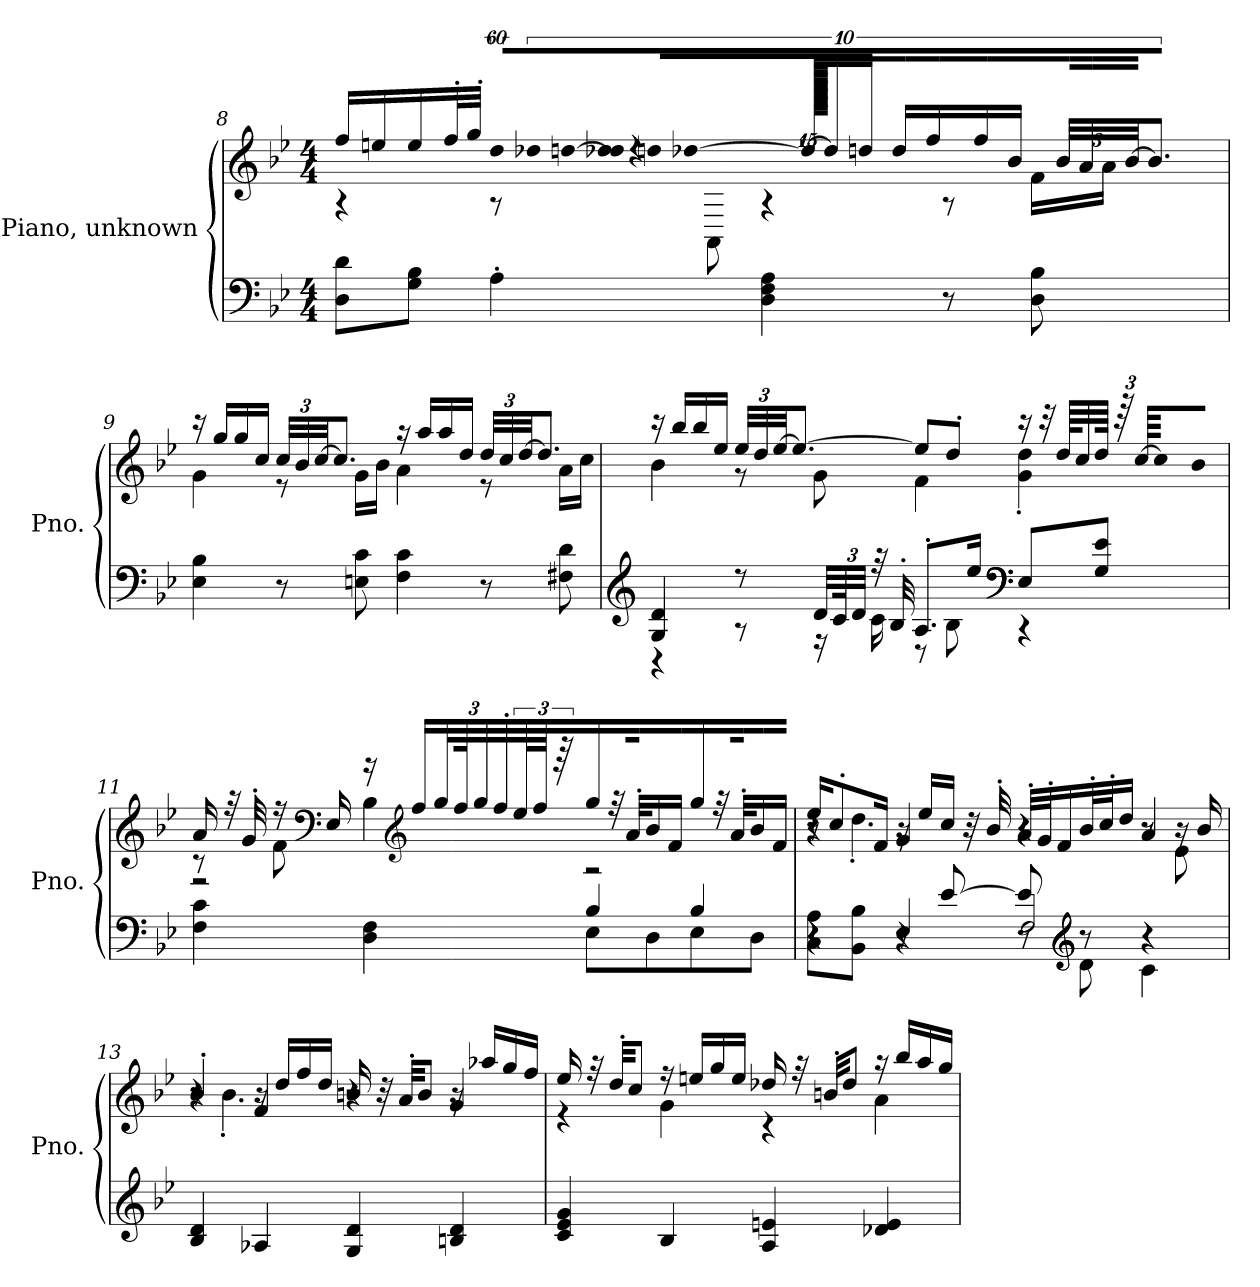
**kern	**kern
*part1	*part1
*staff2	*staff1
*I"Piano, unknown	*
*I'Pno.	*
!!LO:LB:g=z
*clefF4	*clefG2
*k[b-e-]	*k[b-e-]
*M4/4	*M4/4
=8	=8
*	*^
8D\ 8d\L	16ff/LL	4r
.	16een/	.
8G\ 8B-\J	16ee/	.
.	32ff'/L	.
.	32gg'/JJJ	.
!	!LO:N:vis=32	!
4A'\	1920%53dd/LLL	8r
!	!LO:N:vis=64	!
.	640%9dd-X/L	.
!	!LO:N:vis=64	!
.	[640%9ddn/	.
!	!LO:N:vis=64	!
.	640%9dd-X/ 640%9dd/]JJJJ	.
!	!LO:N:vis=64	!
.	640%9r	.
!	!LO:N:vis=64	!
.	640%9ddn/KLLL	.
.	[480%13dd-X/J	.
.	1920dd-/_	8AA\
.	16dd-/]	.
.	16ddn/JJ	.
4D\ 4F\ 4A\	.	4r
.	16dd/LL	.
.	16ff/	.
.	16ff/	.
.	16b-/JJ	.
8r	.	8r
*	*Xbrackettup	*
.	48b-/LLL	.
.	48a/	.
.	[48b-/JJ	.
.	8.b-/J]	.
8D\ 8B-\	.	16f\LL
.	.	16a\JJ
1920ryy	.	1920ryy
!!LO:PB:g=z	!!
=9	=9	=9
4E-\ 4B-\	16r	4g\
.	16gg/LL	.
.	16gg/	.
.	16cc/JJ	.
8r	48cc/LLL	8r
.	48b-/	.
.	[48cc/JJ	.
.	8.cc/J]	.
8En\ 8c\	.	16g\LL
.	.	16b-\JJ
4F\ 4c\	16r	4a\
.	16aa/LL	.
.	16aa/	.
.	16dd/JJ	.
8r	48dd/LLL	8r
.	48cc/	.
.	[48dd/JJ	.
.	8.dd/J]	.
8F#X\ 8d\	.	16a\LL
.	.	16cc\JJ
!!LO:LB:g=z	!!
=10	=10	=10
*clefG2	*	*
*^	*	*
4G/ 4d/	4r	16r	4b-\
.	.	16bb-/LL	.
.	.	16bb-/	.
.	.	16ee-/JJ	.
8r	8r	48ee-/LLL	8r
.	.	48dd/	.
.	.	[48ee-/JJ	.
.	.	8.ee-/J_	.
32d/LLL	16r	.	8g\
*Xbrackettup	*	*	*
96c/K	.	.	.
48d/JJJ	.	.	.
32r	16c\	.	.
32B-'/	.	.	.
8.A'/L	8r	8ee-/L]	4f\
.	8B-\	8dd'/J	.
16ee-/Jk	.	.	.
*clefF4	*	*	*
8E-/L	4r	16r	4g\' 4dd\'
.	.	32r	.
.	.	96dd/KLLL	.
.	.	48cc/	.
*	*	*brackettup	*
8G/ 8e-/J	.	96dd/JJJk	.
.	.	96r	.
.	.	[96cc/KLLL	.
.	.	32cc/J]	.
.	.	16b-/JJ	.
!!LO:LB:g=z	!!
=11	=11	=11	=11
2r	4F\ 4c\	16a/	8r
.	.	32r	.
.	.	32g'/	.
.	.	16r	8f\
*	*	*clefF4	*
.	.	16E-/	.
.	4D\ 4F\	16r	4B-\
*	*	*clefG2	*
.	.	16ff/LL	.
.	.	32gg/L	.
*	*	*Xbrackettup	*
.	.	96ff/K	.
.	.	48gg/	.
.	.	32ff'/	.
*	*	*brackettup	*
.	.	96ee-/L	.
.	.	96ff/JJJJ	.
.	.	96r	.
4B-/	8E-\L	16gg/	2r
.	.	32r	.
.	.	32a'/KLL	.
.	8D\	16b-/	.
.	.	16f/JJ	.
4B-/	8E-\	16gg/	.
.	.	32r	.
.	.	32a'/KLL	.
.	8D\J	16b-/	.
.	.	16f/JJ	.
!!LO:LB:g=z
=12	=12	=12	=12
*	*^	*	*^
4r	8C\ 8A\L	4r	16ee-/KL	8r	4r
.	.	.	8cc'/	.	.
.	8BB-\ 8B-\J	.	.	4.dd'\	.
.	.	.	16f/Jk	.	.
8r	4r	4E-/	16r	.	4g/
.	.	.	16ee-/LL	.	.
[8e-/	.	.	16cc/JJ	.	.
.	.	.	32r	.	.
.	.	.	32b-'/	.	.
8e-/]	8r	2F/	32a'/LLL	4r	4r
.	.	.	32g'/J	.	.
.	.	.	16f/	.	.
*clefG2	*	*	*	*	*
8r	8d\	.	32b-'/L	.	.
.	.	.	32cc'/J	.	.
.	.	.	16dd/JJ	.	.
4r	4c\	.	8r	8r	4a/
.	.	.	16r	8e-\	.
.	.	.	16b-/	.	.
*v	*v	*v	*	*	*
=13	=13	=13	=13
4B-/ 4d/	4b-'/	8r	4r
.	.	4.b-'\	.
4A-X/	16r	.	4f/
.	16dd/LL	.	.
.	16ff/	.	.
.	16dd/JJ	.	.
4G/ 4d/	16bn/	2r	4r
.	32r	.	.
.	32a'/KKL	.	.
.	8b/J	.	.
4Bn/ 4d/	16r	.	4g/
.	16aa-X/LL	.	.
.	16gg/	.	.
.	16ff/JJ	.	.
*	*	*v	*v
!!LO:LB:g=z
=14	=14	=14
4c/ 4e-/ 4g/	16ee-/	4r
.	32r	.
.	32dd'/KKL	.
.	8cc/J	.
4B-/	16r	4g\
.	16een/LL	.
.	16gg/	.
.	16ee/JJ	.
4A/ 4en/	16dd-X/	4r
.	32r	.
.	32bn'/KKL	.
.	8dd-/J	.
4d-X/ 4e/	16r	4a\
.	16bb-/LL	.
.	16aa/	.
.	16gg/JJ	.
*	*v	*v
=	=
*-	*-
